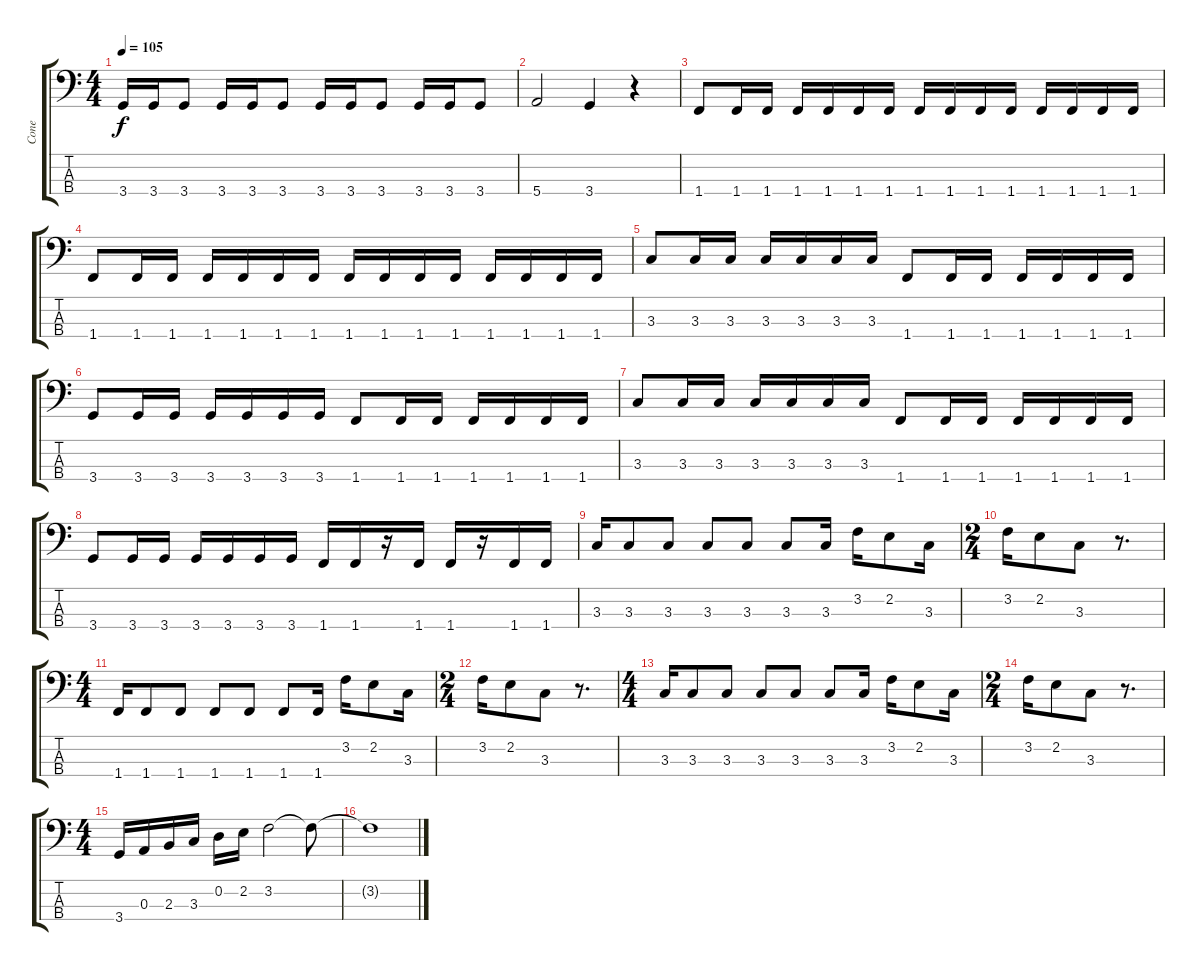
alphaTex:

\track ("Cone" "Cone") {instrument electricbasspick}
\staff {score tabs}
\tuning (G2 D2 A1 E1) {hide}
\ts (4 4)
\tempo 105
\clef f4
\ks c
3.4.16{dy f} 3.4.16 3.4.8 3.4.16 3.4.16 3.4.8 3.4.16 3.4.16 3.4.8 3.4.16 3.4.16 3.4.8 |
5.4.2 3.4.4 r.4 |
1.4.8 1.4.16 1.4.16 1.4.16 1.4.16 1.4.16 1.4.16 1.4.16 1.4.16 1.4.16 1.4.16 1.4.16 1.4.16 1.4.16 1.4.16 |
1.4.8 1.4.16 1.4.16 1.4.16 1.4.16 1.4.16 1.4.16 1.4.16 1.4.16 1.4.16 1.4.16 1.4.16 1.4.16 1.4.16 1.4.16 |
3.3.8 3.3.16 3.3.16 3.3.16 3.3.16 3.3.16 3.3.16 1.4.8 1.4.16 1.4.16 1.4.16 1.4.16 1.4.16 1.4.16 |
3.4.8 3.4.16 3.4.16 3.4.16 3.4.16 3.4.16 3.4.16 1.4.8 1.4.16 1.4.16 1.4.16 1.4.16 1.4.16 1.4.16 |
3.3.8 3.3.16 3.3.16 3.3.16 3.3.16 3.3.16 3.3.16 1.4.8 1.4.16 1.4.16 1.4.16 1.4.16 1.4.16 1.4.16 |
3.4.8 3.4.16 3.4.16 3.4.16 3.4.16 3.4.16 3.4.16 1.4.16 1.4.16 r.16 1.4.16 1.4.16 r.16 1.4.16 1.4.16 |
3.3.16 3.3.8 3.3.8 3.3.8 3.3.8 3.3.8 3.3.16 3.2.16 2.2.8 3.3.16 |
\ts (2 4)
3.2.16 2.2.8 3.3.8 r.8{d} |
\ts (4 4)
1.4.16 1.4.8 1.4.8 1.4.8 1.4.8 1.4.8 1.4.16 3.2.16 2.2.8 3.3.16 |
\ts (2 4)
3.2.16 2.2.8 3.3.8 r.8{d} |
\ts (4 4)
3.3.16 3.3.8 3.3.8 3.3.8 3.3.8 3.3.8 3.3.16 3.2.16 2.2.8 3.3.16 |
\ts (2 4)
3.2.16 2.2.8 3.3.8 r.8{d} |
\ts (4 4)
3.4.16 0.3.16 2.3.16 3.3.16 0.2.16 2.2.16 3.2.2 3.2{t}.8 |
3.2{t}.1
